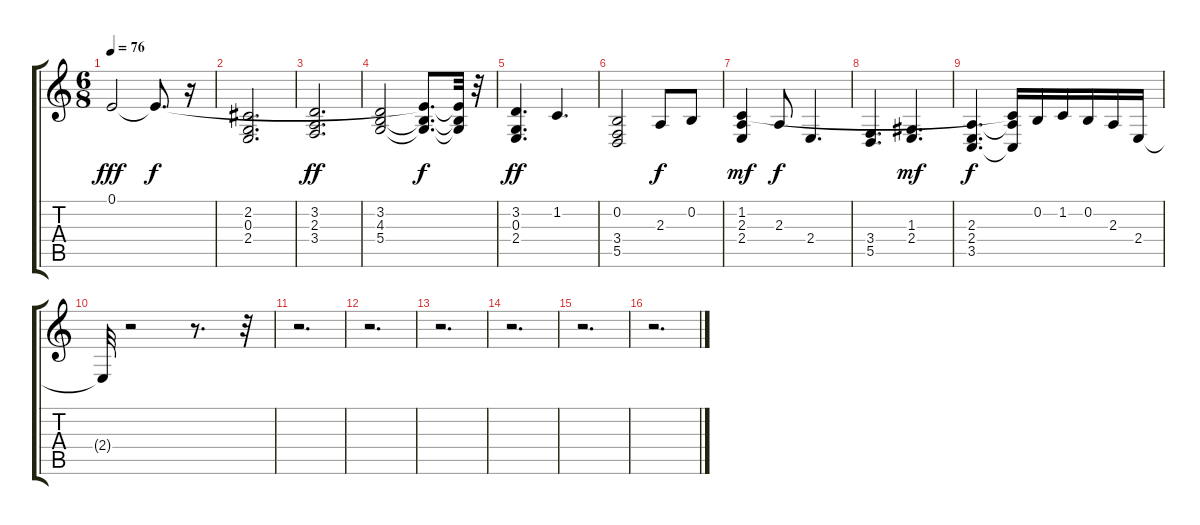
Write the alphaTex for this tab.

\track "" {instrument accordion}
\staff {score tabs}
\tuning (E4 B3 G3 D3 A2 E2) {hide}
\ts (6 8)
\tempo 76
\clef g2
\ks c
0.1.2{dy fff} 0.1{t}.8{d dy f} r.16 |
(2.2 0.3 2.4).2{d} |
(3.2 2.3 3.4).2{d dy ff} |
(3.2 4.3 5.4).2 (0.1{t} 4.3{t} 5.4{t}).8{d dy f} (0.1{t} 4.3{t} 5.4{t}).32 r.32 |
(3.2 0.3 2.4).4{d dy ff} 1.2.4{d} |
(0.2 3.4 5.5).2 2.3.8{dy f} 0.2.8 |
(1.2 2.3 2.4).4{dy mf} 2.3.8{dy f} 2.4.4{d} |
(3.4 5.5).4{d} (1.3 2.4).4{d dy mf} |
(2.3 2.4 3.5).4{d dy f} (1.2{t} 2.3{t} 3.5{t}).16 0.2.16 1.2.16 0.2.16 2.3.16 2.4.16 |
2.4{t}.32 r.2 r.8{d} r.32 |
r.2{d} |
r.2{d} |
r.2{d} |
r.2{d} |
r.2{d} |
r.2{d}
